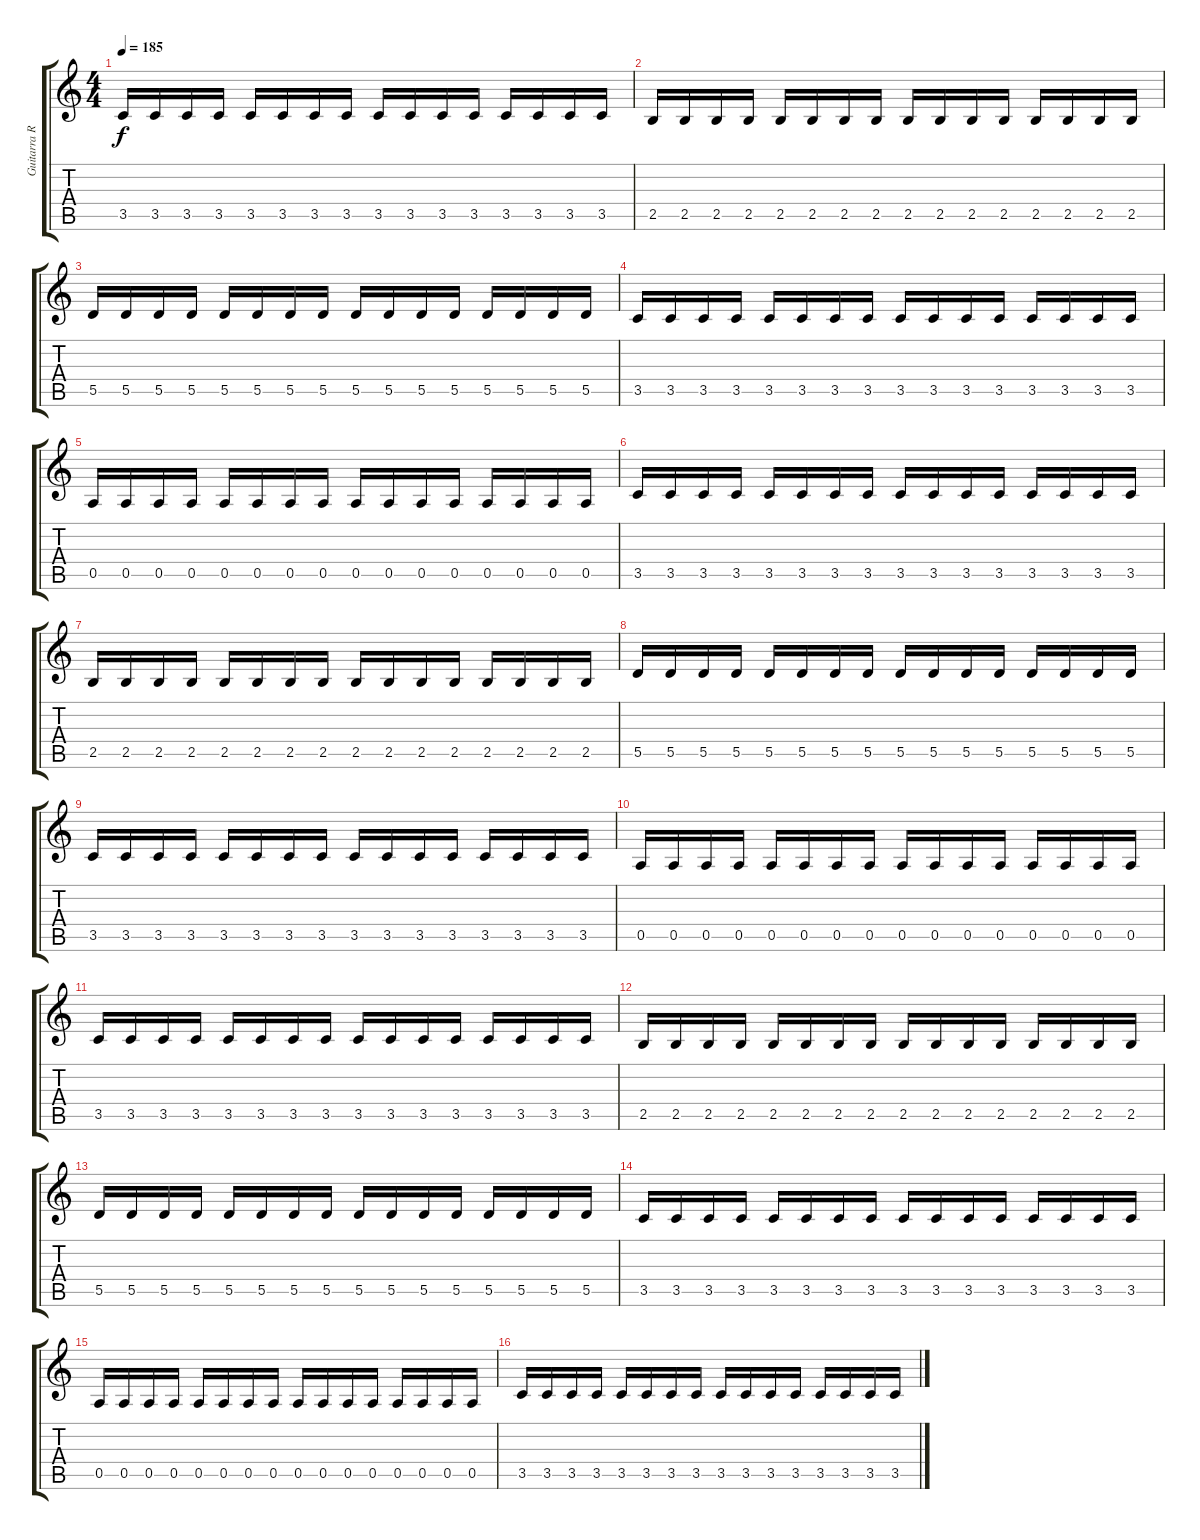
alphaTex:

\track ("Guitarra Ritmica" "Guitarra R") {instrument distortionguitar}
\staff {score tabs}
\tuning (E4 B3 G3 D3 A2 E2) {hide}
\ts (4 4)
\tempo 185
\clef g2
\ks c
3.5.16{dy f} 3.5.16 3.5.16 3.5.16 3.5.16 3.5.16 3.5.16 3.5.16 3.5.16 3.5.16 3.5.16 3.5.16 3.5.16 3.5.16 3.5.16 3.5.16 |
2.5.16 2.5.16 2.5.16 2.5.16 2.5.16 2.5.16 2.5.16 2.5.16 2.5.16 2.5.16 2.5.16 2.5.16 2.5.16 2.5.16 2.5.16 2.5.16 |
5.5.16 5.5.16 5.5.16 5.5.16 5.5.16 5.5.16 5.5.16 5.5.16 5.5.16 5.5.16 5.5.16 5.5.16 5.5.16 5.5.16 5.5.16 5.5.16 |
3.5.16 3.5.16 3.5.16 3.5.16 3.5.16 3.5.16 3.5.16 3.5.16 3.5.16 3.5.16 3.5.16 3.5.16 3.5.16 3.5.16 3.5.16 3.5.16 |
0.5.16 0.5.16 0.5.16 0.5.16 0.5.16 0.5.16 0.5.16 0.5.16 0.5.16 0.5.16 0.5.16 0.5.16 0.5.16 0.5.16 0.5.16 0.5.16 |
3.5.16 3.5.16 3.5.16 3.5.16 3.5.16 3.5.16 3.5.16 3.5.16 3.5.16 3.5.16 3.5.16 3.5.16 3.5.16 3.5.16 3.5.16 3.5.16 |
2.5.16 2.5.16 2.5.16 2.5.16 2.5.16 2.5.16 2.5.16 2.5.16 2.5.16 2.5.16 2.5.16 2.5.16 2.5.16 2.5.16 2.5.16 2.5.16 |
5.5.16 5.5.16 5.5.16 5.5.16 5.5.16 5.5.16 5.5.16 5.5.16 5.5.16 5.5.16 5.5.16 5.5.16 5.5.16 5.5.16 5.5.16 5.5.16 |
3.5.16 3.5.16 3.5.16 3.5.16 3.5.16 3.5.16 3.5.16 3.5.16 3.5.16 3.5.16 3.5.16 3.5.16 3.5.16 3.5.16 3.5.16 3.5.16 |
0.5.16 0.5.16 0.5.16 0.5.16 0.5.16 0.5.16 0.5.16 0.5.16 0.5.16 0.5.16 0.5.16 0.5.16 0.5.16 0.5.16 0.5.16 0.5.16 |
3.5.16 3.5.16 3.5.16 3.5.16 3.5.16 3.5.16 3.5.16 3.5.16 3.5.16 3.5.16 3.5.16 3.5.16 3.5.16 3.5.16 3.5.16 3.5.16 |
2.5.16 2.5.16 2.5.16 2.5.16 2.5.16 2.5.16 2.5.16 2.5.16 2.5.16 2.5.16 2.5.16 2.5.16 2.5.16 2.5.16 2.5.16 2.5.16 |
5.5.16 5.5.16 5.5.16 5.5.16 5.5.16 5.5.16 5.5.16 5.5.16 5.5.16 5.5.16 5.5.16 5.5.16 5.5.16 5.5.16 5.5.16 5.5.16 |
3.5.16 3.5.16 3.5.16 3.5.16 3.5.16 3.5.16 3.5.16 3.5.16 3.5.16 3.5.16 3.5.16 3.5.16 3.5.16 3.5.16 3.5.16 3.5.16 |
0.5.16 0.5.16 0.5.16 0.5.16 0.5.16 0.5.16 0.5.16 0.5.16 0.5.16 0.5.16 0.5.16 0.5.16 0.5.16 0.5.16 0.5.16 0.5.16 |
3.5.16 3.5.16 3.5.16 3.5.16 3.5.16 3.5.16 3.5.16 3.5.16 3.5.16 3.5.16 3.5.16 3.5.16 3.5.16 3.5.16 3.5.16 3.5.16
